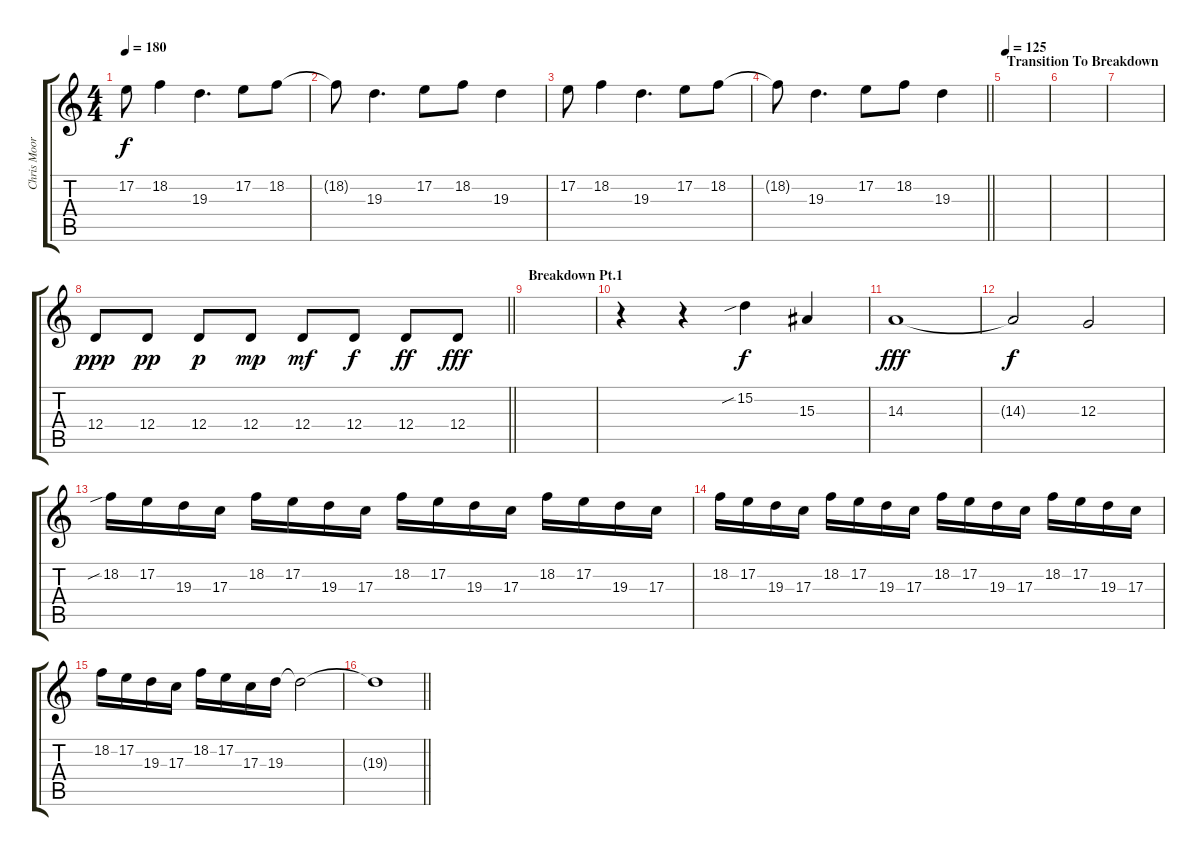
\track ("Chris Moore" "Chris Moor") {instrument lead2sawtooth}
\staff {score tabs}
\tuning (E4 B3 G3 D3 A2 D2) {hide}
\ts (4 4)
\tempo 180
\clef g2
\ks c
17.2.8{dy f} 18.2.4 19.3.4{d} 17.2.8 18.2.8 |
18.2{t}.8 19.3.4{d} 17.2.8 18.2.8 19.3.4 |
17.2.8 18.2.4 19.3.4{d} 17.2.8 18.2.8 |
\barLineRight lightlight
18.2{t}.8 19.3.4{d} 17.2.8 18.2.8 19.3.4 |
\section ("" "Transition To Breakdown")
\tempo 125
|
|
|
\barLineRight lightlight
12.4.8{dy ppp} 12.4.8{dy pp} 12.4.8{dy p} 12.4.8{dy mp} 12.4.8{dy mf} 12.4.8{dy f} 12.4.8{dy ff} 12.4.8{dy fff} |
\section ("" "Breakdown Pt.1")
|
r.4 r.4 15.2{sib}.4{dy f} 15.3.4 |
14.3.1{dy fff} |
14.3{t}.2{dy f} 12.3.2 |
18.2{sib}.16 17.2.16 19.3.16 17.3.16 18.2.16 17.2.16 19.3.16 17.3.16 18.2.16 17.2.16 19.3.16 17.3.16 18.2.16 17.2.16 19.3.16 17.3.16 |
18.2.16 17.2.16 19.3.16 17.3.16 18.2.16 17.2.16 19.3.16 17.3.16 18.2.16 17.2.16 19.3.16 17.3.16 18.2.16 17.2.16 19.3.16 17.3.16 |
18.2.16 17.2.16 19.3.16 17.3.16 18.2.16 17.2.16 17.3.16 19.3.16 19.3{t}.2 |
\barLineRight lightlight
19.3{t}.1
